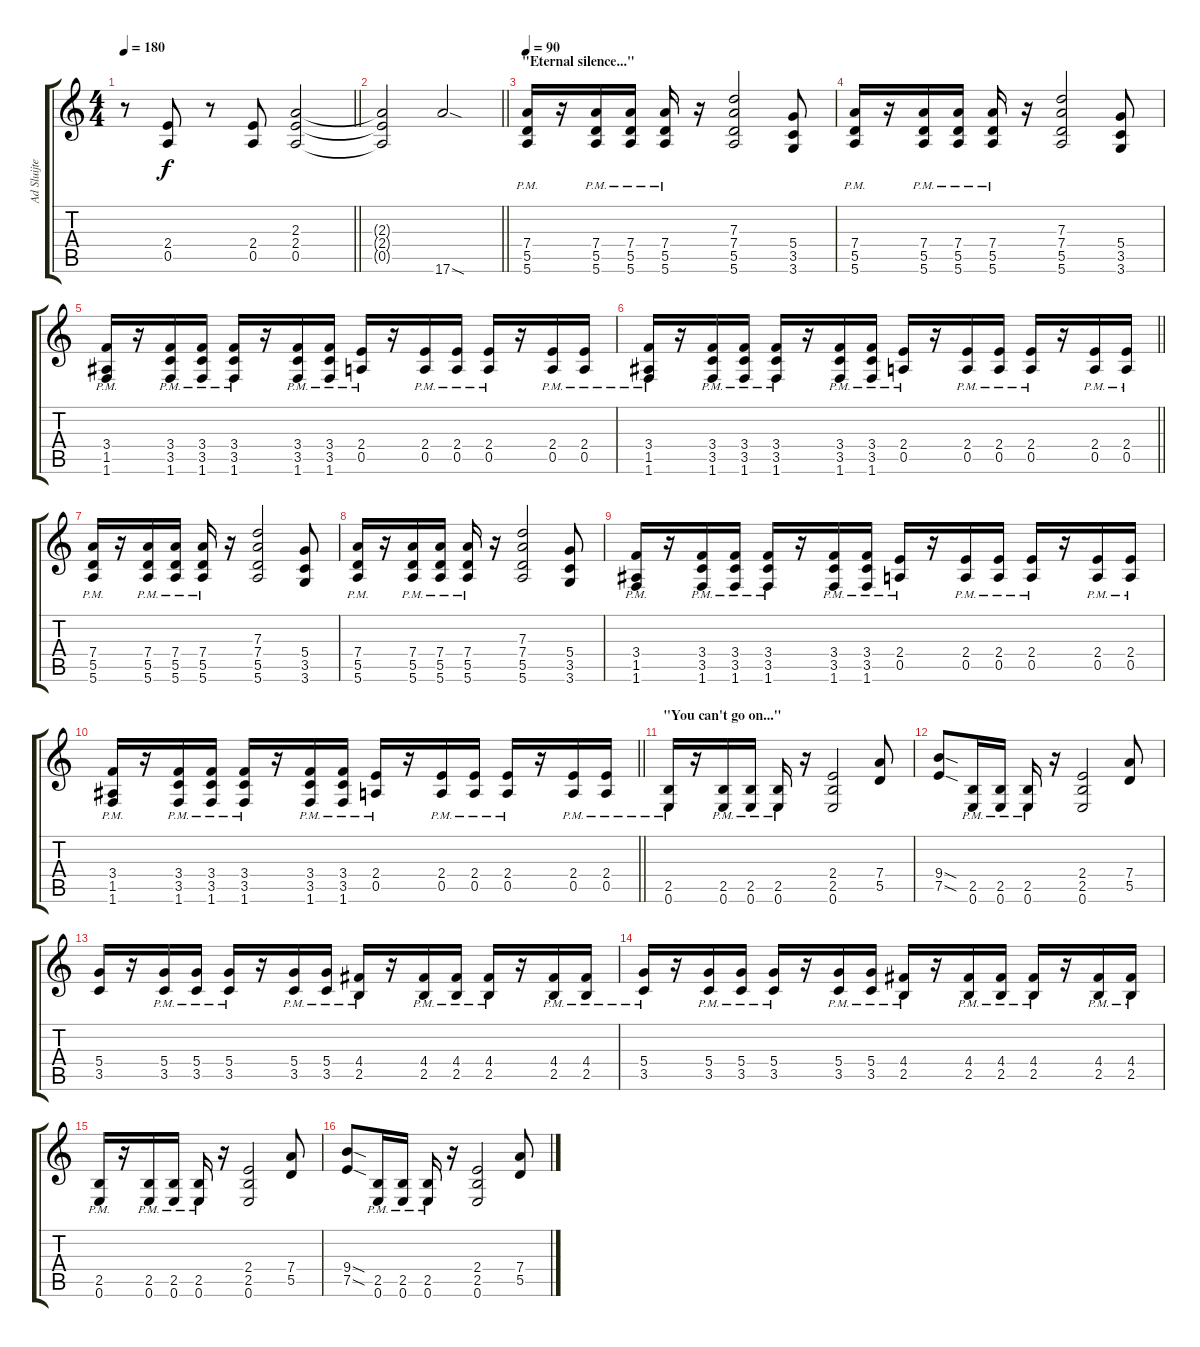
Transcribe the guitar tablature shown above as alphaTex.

\track ("Ad Sluijter" "Ad Sluijte") {instrument distortionguitar}
\staff {score tabs}
\tuning (E4 B3 G3 D3 A2 E2) {hide}
\ts (4 4)
\tempo 180
\clef g2
\barLineRight lightlight
\ks c
r.8{dy f} (2.4 0.5).8 r.8 (2.4 0.5).8 (2.3 2.4 0.5).2 |
\barLineRight lightlight
(2.3{t} 2.4{t} 0.5{t}).2 17.6{sod}.2 |
\section ("" "\"Eternal silence...\"")
\tempo 90
(7.4{pm} 5.5{pm} 5.6{pm}).16 r.16 (7.4{pm} 5.5{pm} 5.6{pm}).16 (7.4{pm} 5.5{pm} 5.6{pm}).16 (7.4{pm} 5.5{pm} 5.6{pm}).16 r.16 (7.3 7.4 5.5 5.6).2 (5.4 3.5 3.6).8 |
(7.4{pm} 5.5{pm} 5.6{pm}).16 r.16 (7.4{pm} 5.5{pm} 5.6{pm}).16 (7.4{pm} 5.5{pm} 5.6{pm}).16 (7.4{pm} 5.5{pm} 5.6{pm}).16 r.16 (7.3 7.4 5.5 5.6).2 (5.4 3.5 3.6).8 |
(3.4{pm} 1.5{pm} 1.6{pm}).16 r.16 (3.4{pm} 3.5{pm} 1.6{pm}).16 (3.4{pm} 3.5{pm} 1.6{pm}).16 (3.4{pm} 3.5{pm} 1.6{pm}).16 r.16 (3.4{pm} 3.5{pm} 1.6{pm}).16 (3.4{pm} 3.5{pm} 1.6{pm}).16 (2.4{pm} 0.5{pm}).16 r.16 (2.4{pm} 0.5{pm}).16 (2.4{pm} 0.5{pm}).16 (2.4{pm} 0.5{pm}).16 r.16 (2.4{pm} 0.5{pm}).16 (2.4{pm} 0.5{pm}).16 |
\barLineRight lightlight
(3.4{pm} 1.5{pm} 1.6{pm}).16 r.16 (3.4{pm} 3.5{pm} 1.6{pm}).16 (3.4{pm} 3.5{pm} 1.6{pm}).16 (3.4{pm} 3.5{pm} 1.6{pm}).16 r.16 (3.4{pm} 3.5{pm} 1.6{pm}).16 (3.4{pm} 3.5{pm} 1.6{pm}).16 (2.4{pm} 0.5{pm}).16 r.16 (2.4{pm} 0.5{pm}).16 (2.4{pm} 0.5{pm}).16 (2.4{pm} 0.5{pm}).16 r.16 (2.4{pm} 0.5{pm}).16 (2.4{pm} 0.5{pm}).16 |
(7.4{pm} 5.5{pm} 5.6{pm}).16 r.16 (7.4{pm} 5.5{pm} 5.6{pm}).16 (7.4{pm} 5.5{pm} 5.6{pm}).16 (7.4{pm} 5.5{pm} 5.6{pm}).16 r.16 (7.3 7.4 5.5 5.6).2 (5.4 3.5 3.6).8 |
(7.4{pm} 5.5{pm} 5.6{pm}).16 r.16 (7.4{pm} 5.5{pm} 5.6{pm}).16 (7.4{pm} 5.5{pm} 5.6{pm}).16 (7.4{pm} 5.5{pm} 5.6{pm}).16 r.16 (7.3 7.4 5.5 5.6).2 (5.4 3.5 3.6).8 |
(3.4{pm} 1.5{pm} 1.6{pm}).16 r.16 (3.4{pm} 3.5{pm} 1.6{pm}).16 (3.4{pm} 3.5{pm} 1.6{pm}).16 (3.4{pm} 3.5{pm} 1.6{pm}).16 r.16 (3.4{pm} 3.5{pm} 1.6{pm}).16 (3.4{pm} 3.5{pm} 1.6{pm}).16 (2.4{pm} 0.5{pm}).16 r.16 (2.4{pm} 0.5{pm}).16 (2.4{pm} 0.5{pm}).16 (2.4{pm} 0.5{pm}).16 r.16 (2.4{pm} 0.5{pm}).16 (2.4{pm} 0.5{pm}).16 |
\barLineRight lightlight
(3.4{pm} 1.5{pm} 1.6{pm}).16 r.16 (3.4{pm} 3.5{pm} 1.6{pm}).16 (3.4{pm} 3.5{pm} 1.6{pm}).16 (3.4{pm} 3.5{pm} 1.6{pm}).16 r.16 (3.4{pm} 3.5{pm} 1.6{pm}).16 (3.4{pm} 3.5{pm} 1.6{pm}).16 (2.4{pm} 0.5{pm}).16 r.16 (2.4{pm} 0.5{pm}).16 (2.4{pm} 0.5{pm}).16 (2.4{pm} 0.5{pm}).16 r.16 (2.4{pm} 0.5{pm}).16 (2.4{pm} 0.5{pm}).16 |
\section ("" "\"You can't go on...\"")
(2.5{pm} 0.6{pm}).16 r.16 (2.5{pm} 0.6{pm}).16 (2.5{pm} 0.6{pm}).16 (2.5{pm} 0.6{pm}).16 r.16 (2.4 2.5 0.6).2 (7.4 5.5).8 |
(9.4{sod} 7.5{sod}).8 (2.5{pm} 0.6{pm}).16 (2.5{pm} 0.6{pm}).16 (2.5{pm} 0.6{pm}).16 r.16 (2.4 2.5 0.6).2 (7.4 5.5).8 |
(5.4 3.5).16 r.16 (5.4{pm} 3.5{pm}).16 (5.4{pm} 3.5{pm}).16 (5.4{pm} 3.5{pm}).16 r.16 (5.4{pm} 3.5{pm}).16 (5.4{pm} 3.5{pm}).16 (4.4{pm} 2.5{pm}).16 r.16 (4.4{pm} 2.5{pm}).16 (4.4{pm} 2.5{pm}).16 (4.4{pm} 2.5{pm}).16 r.16 (4.4{pm} 2.5{pm}).16 (4.4{pm} 2.5{pm}).16 |
(5.4{pm} 3.5{pm}).16 r.16 (5.4{pm} 3.5{pm}).16 (5.4{pm} 3.5{pm}).16 (5.4{pm} 3.5{pm}).16 r.16 (5.4{pm} 3.5{pm}).16 (5.4{pm} 3.5{pm}).16 (4.4{pm} 2.5{pm}).16 r.16 (4.4{pm} 2.5{pm}).16 (4.4{pm} 2.5{pm}).16 (4.4{pm} 2.5{pm}).16 r.16 (4.4{pm} 2.5{pm}).16 (4.4{pm} 2.5{pm}).16 |
(2.5{pm} 0.6{pm}).16 r.16 (2.5{pm} 0.6{pm}).16 (2.5{pm} 0.6{pm}).16 (2.5{pm} 0.6{pm}).16 r.16 (2.4 2.5 0.6).2 (7.4 5.5).8 |
(9.4{sod} 7.5{sod}).8 (2.5{pm} 0.6{pm}).16 (2.5{pm} 0.6{pm}).16 (2.5{pm} 0.6{pm}).16 r.16 (2.4 2.5 0.6).2 (7.4 5.5).8
